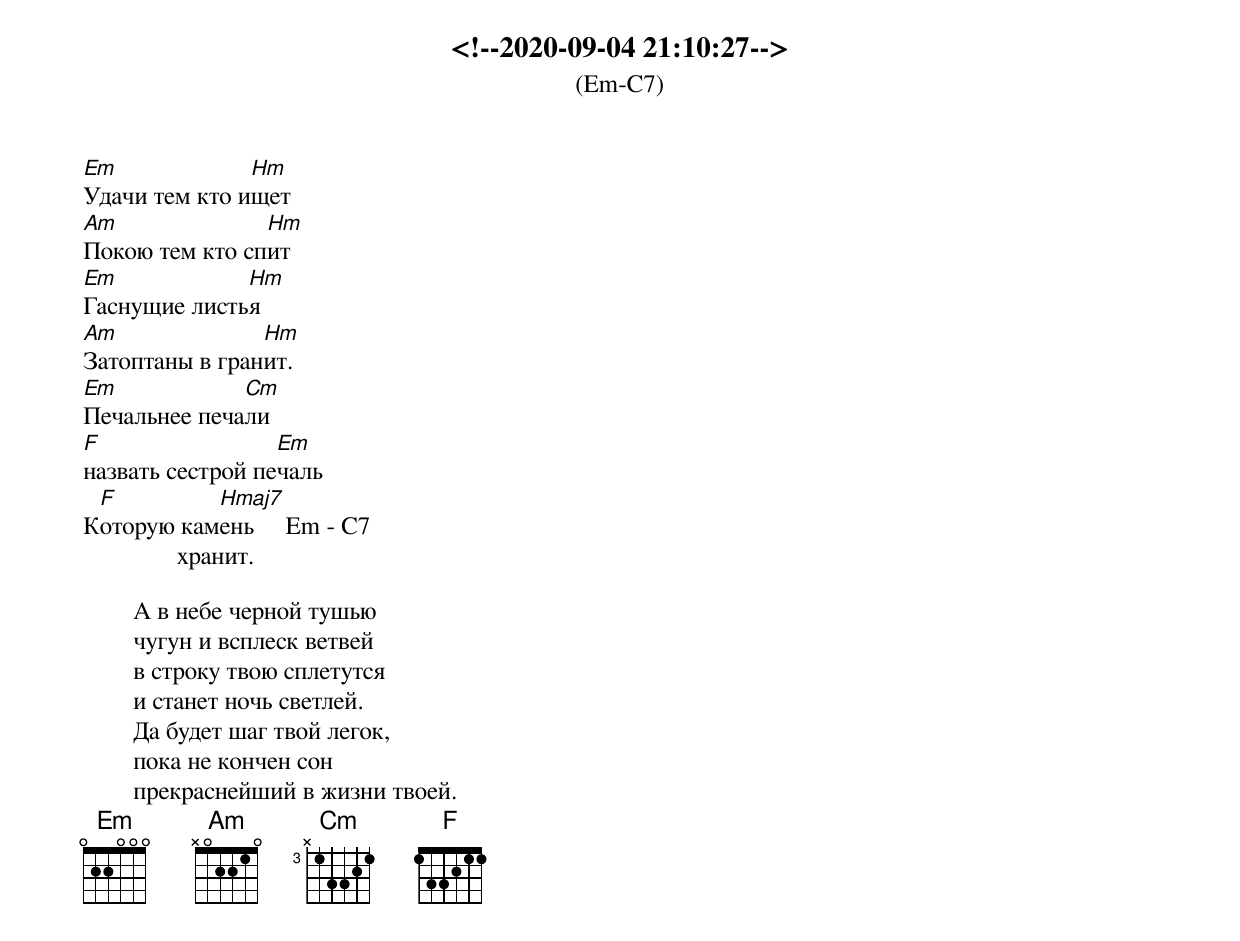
<!--2020-09-04 21:10:27-->
(Em-C7)
Em             Hm
Удачи тем кто ищет
Am              Hm
Покою тем кто спит
Em            Hm
Гаснущие листья
Am              Hm
Затоптаны в гранит.
Em            Cm
Печальнее печали
F                 Em
назвать сестрой печаль
 F         Hmaj7
Которую камень     Em - C7
               хранит.

        А в небе черной тушью
        чугун и всплеск ветвей
        в строку твою сплетутся
        и станет ночь светлей.
        Да будет шаг твой легок,
        пока не кончен сон
        прекраснейший в жизни твоей.
